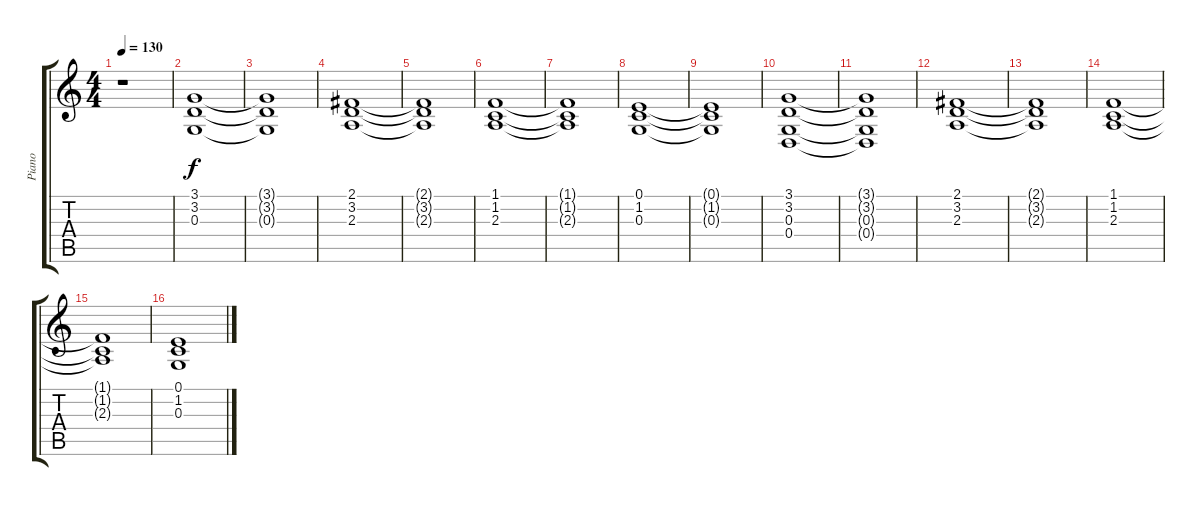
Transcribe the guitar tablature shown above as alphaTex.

\track ("Piano" "Piano") {instrument acousticgrandpiano}
\staff {score tabs}
\tuning (E4 B3 G3 D3 A2 E2) {hide}
\ts (4 4)
\tempo 130
\clef g2
\ks c
r.1{dy f instrument acousticgrandpiano} |
(3.1 3.2 0.3).1 |
(3.1{t} 3.2{t} 0.3{t}).1 |
(2.1 3.2 2.3).1 |
(2.1{t} 3.2{t} 2.3{t}).1 |
(1.1 1.2 2.3).1 |
(1.1{t} 1.2{t} 2.3{t}).1 |
(0.1 1.2 0.3).1 |
(0.1{t} 1.2{t} 0.3{t}).1 |
(3.1 3.2 0.3 0.4).1 |
(3.1{t} 3.2{t} 0.3{t} 0.4{t}).1 |
(2.1 3.2 2.3).1 |
(2.1{t} 3.2{t} 2.3{t}).1 |
(1.1 1.2 2.3).1 |
(1.1{t} 1.2{t} 2.3{t}).1 |
(0.1 1.2 0.3).1
